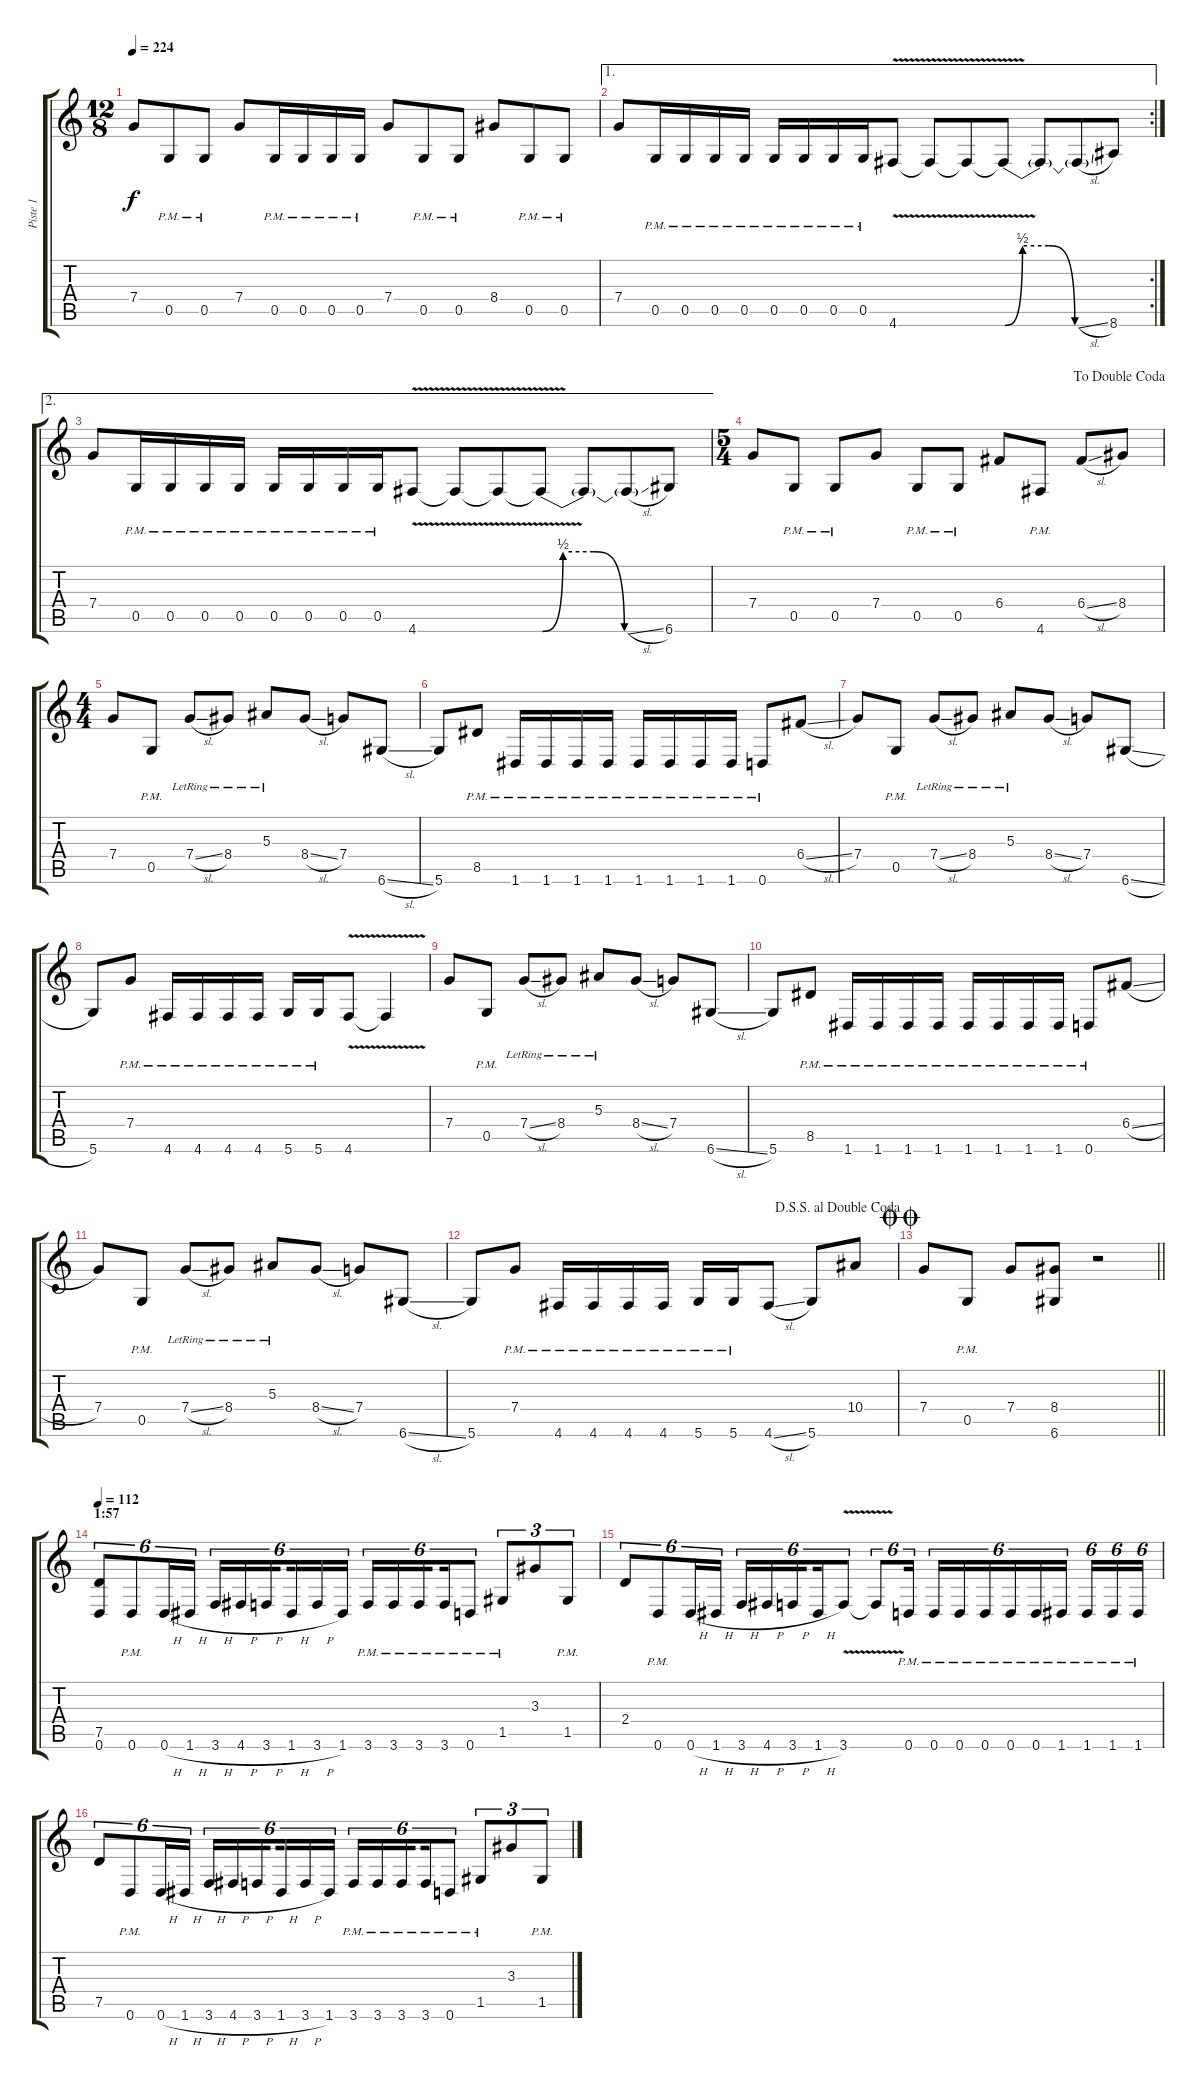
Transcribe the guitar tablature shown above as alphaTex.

\track ("Piste 1" "Piste 1") {instrument overdrivenguitar}
\staff {score tabs}
\tuning (D4 A3 F3 C3 G2 D2) {hide}
\ts (12 8)
\tempo 224
\clef g2
\ks c
7.4.8{dy f} 0.5{pm}.8 0.5{pm}.8 7.4.8 0.5{pm}.16 0.5{pm}.16 0.5{pm}.16 0.5{pm}.16 7.4.8 0.5{pm}.8 0.5{pm}.8 8.4.8 0.5{pm}.8 0.5{pm}.8 |
\ae 1
\rc 2
7.4.8 0.5{pm}.16 0.5{pm}.16 0.5{pm}.16 0.5{pm}.16 0.5{pm}.16 0.5{pm}.16 0.5{pm}.16 0.5{pm}.16 4.6{v}.8 4.6{v t}.8 4.6{v t}.8 4.6{be (custom 0 0 10 2 25 2 40 0 60 0) t}.8 4.6{t}.8 4.6{sl t}.8 8.6.8 |
\ae 2
7.4.8 0.5{pm}.16 0.5{pm}.16 0.5{pm}.16 0.5{pm}.16 0.5{pm}.16 0.5{pm}.16 0.5{pm}.16 0.5{pm}.16 4.6{v}.8 4.6{v t}.8 4.6{v t}.8 4.6{be (custom 0 0 10 2 25 2 40 0 60 0) t}.8 4.6{t}.8 4.6{sl t}.8 6.6.8 |
\ts (5 4)
\jump dadoublecoda
7.4.8 0.5{pm}.8 0.5{pm}.8 7.4.8 0.5{pm}.8 0.5{pm}.8 6.4.8 4.6{pm}.8 6.4{sl}.8 8.4.8 |
\ts (4 4)
7.4.8 0.5{pm}.8 7.4{sl lr}.8 8.4{lr}.8 5.3{lr}.8 8.4{sl}.8 7.4.8 6.6{sl}.8 |
5.6.8 8.5{pm}.8 1.6{pm}.16 1.6{pm}.16 1.6{pm}.16 1.6{pm}.16 1.6{pm}.16 1.6{pm}.16 1.6{pm}.16 1.6{pm}.16 0.6{pm}.8 6.4{sl}.8 |
7.4.8 0.5{pm}.8 7.4{sl lr}.8 8.4{lr}.8 5.3{lr}.8 8.4{sl}.8 7.4.8 6.6{sl}.8 |
5.6.8 7.4{pm}.8 4.6{pm}.16 4.6{pm}.16 4.6{pm}.16 4.6{pm}.16 5.6{pm}.16 5.6{pm}.16 4.6{v}.8 4.6{v t}.4 |
7.4.8 0.5{pm}.8 7.4{sl lr}.8 8.4{lr}.8 5.3{lr}.8 8.4{sl}.8 7.4.8 6.6{sl}.8 |
5.6.8 8.5{pm}.8 1.6{pm}.16 1.6{pm}.16 1.6{pm}.16 1.6{pm}.16 1.6{pm}.16 1.6{pm}.16 1.6{pm}.16 1.6{pm}.16 0.6{pm}.8 6.4{sl}.8 |
7.4.8 0.5{pm}.8 7.4{sl lr}.8 8.4{lr}.8 5.3{lr}.8 8.4{sl}.8 7.4.8 6.6{sl}.8 |
\jump dalsegnosegnoaldoublecoda
5.6.8 7.4{pm}.8 4.6{pm}.16 4.6{pm}.16 4.6{pm}.16 4.6{pm}.16 5.6{pm}.16 5.6{pm}.16 4.6{sl}.8 5.6.8 10.4.8 |
\jump doublecoda
\barLineRight lightlight
7.4.8 0.5{pm}.8 7.4.8 (8.4 6.6).8 r.2 |
\section ("" "1:57")
\tempo 112
(7.5 0.6).8{tu (6 4)} 0.6{pm}.8{tu (6 4)} 0.6{h}.16{tu (6 4)} 1.6{h}.16{tu (6 4)} 3.6{h}.16{tu (6 4)} 4.6{h}.16{tu (6 4)} 3.6{h}.16{tu (6 4) beam splitsecondary} 1.6{h}.16{tu (6 4)} 3.6{h}.16{tu (6 4)} 1.6.16{tu (6 4)} 3.6{pm}.16{tu (6 4)} 3.6{pm}.16{tu (6 4)} 3.6{pm}.16{tu (6 4) beam splitsecondary} 3.6{pm}.16{tu (6 4)} 0.6{pm}.8{tu (6 4)} 1.5{pm}.8{tu (3 2)} 3.3.8{tu (3 2)} 1.5{pm}.8{tu (3 2)} |
2.4.8{tu (6 4)} 0.6{pm}.8{tu (6 4)} 0.6{h}.16{tu (6 4)} 1.6{h}.16{tu (6 4)} 3.6{h}.16{tu (6 4)} 4.6{h}.16{tu (6 4)} 3.6{h}.16{tu (6 4) beam splitsecondary} 1.6{h}.16{tu (6 4)} 3.6{v}.8{tu (6 4)} 3.6{v t}.8{tu (6 4)} 0.6{pm}.16{tu (6 4) beam splitsecondary} 0.6{pm}.16{tu (6 4)} 0.6{pm}.16{tu (6 4)} 0.6{pm}.16{tu (6 4)} 0.6{pm}.16{tu (6 4)} 0.6{pm}.16{tu (6 4)} 1.6{pm}.16{tu (6 4) beam splitsecondary} 1.6{pm}.16{tu (6 4)} 1.6{pm}.16{tu (6 4)} 1.6{pm}.16{tu (6 4)} |
7.5.8{tu (6 4)} 0.6{pm}.8{tu (6 4)} 0.6{h}.16{tu (6 4)} 1.6{h}.16{tu (6 4)} 3.6{h}.16{tu (6 4)} 4.6{h}.16{tu (6 4)} 3.6{h}.16{tu (6 4) beam splitsecondary} 1.6{h}.16{tu (6 4)} 3.6{h}.16{tu (6 4)} 1.6.16{tu (6 4)} 3.6{pm}.16{tu (6 4)} 3.6{pm}.16{tu (6 4)} 3.6{pm}.16{tu (6 4) beam splitsecondary} 3.6{pm}.16{tu (6 4)} 0.6{pm}.8{tu (6 4)} 1.5{pm}.8{tu (3 2)} 3.3.8{tu (3 2)} 1.5{pm}.8{tu (3 2)}
